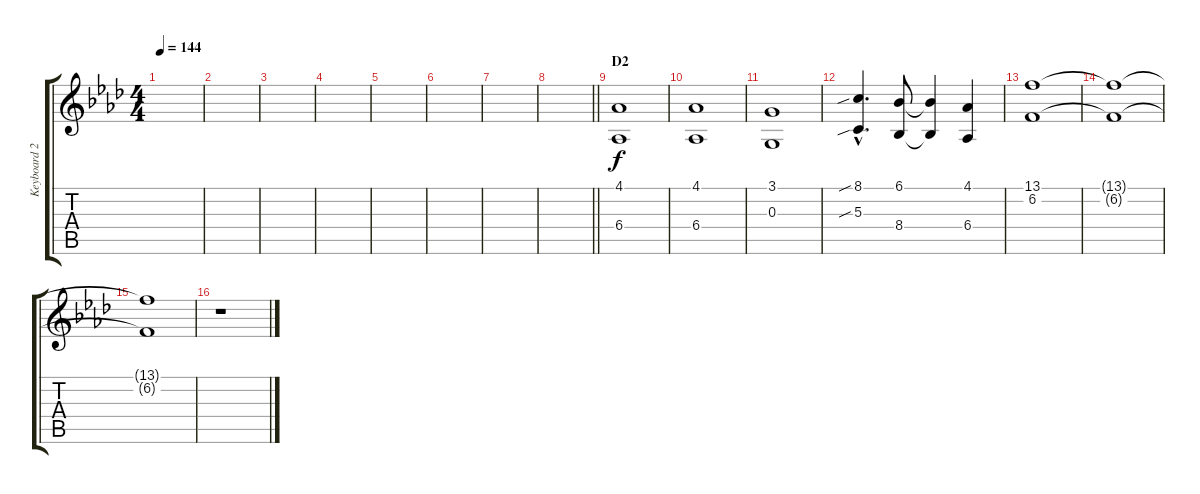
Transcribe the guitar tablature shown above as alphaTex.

\track ("Keyboard 2" "Keyboard 2") {instrument synthstrings2}
\staff {score tabs}
\tuning (E4 B3 G3 D3 A2 E2) {hide}
\ts (4 4)
\tempo 144
\clef g2
\ks ab
|
|
|
|
|
|
|
\barLineRight lightlight
|
\section ("" "D2")
(4.1 6.4).1 |
(4.1 6.4).1 |
(3.1 0.3).1 |
(8.1{sib hac} 5.3{sib hac}).4{d} (6.1 8.4).8 (6.1{t} 8.4{t}).4 (4.1 6.4).4 |
(13.1 6.2).1 |
(13.1{t} 6.2{t}).1 |
(13.1{t} 6.2{t}).1 |
r.1
